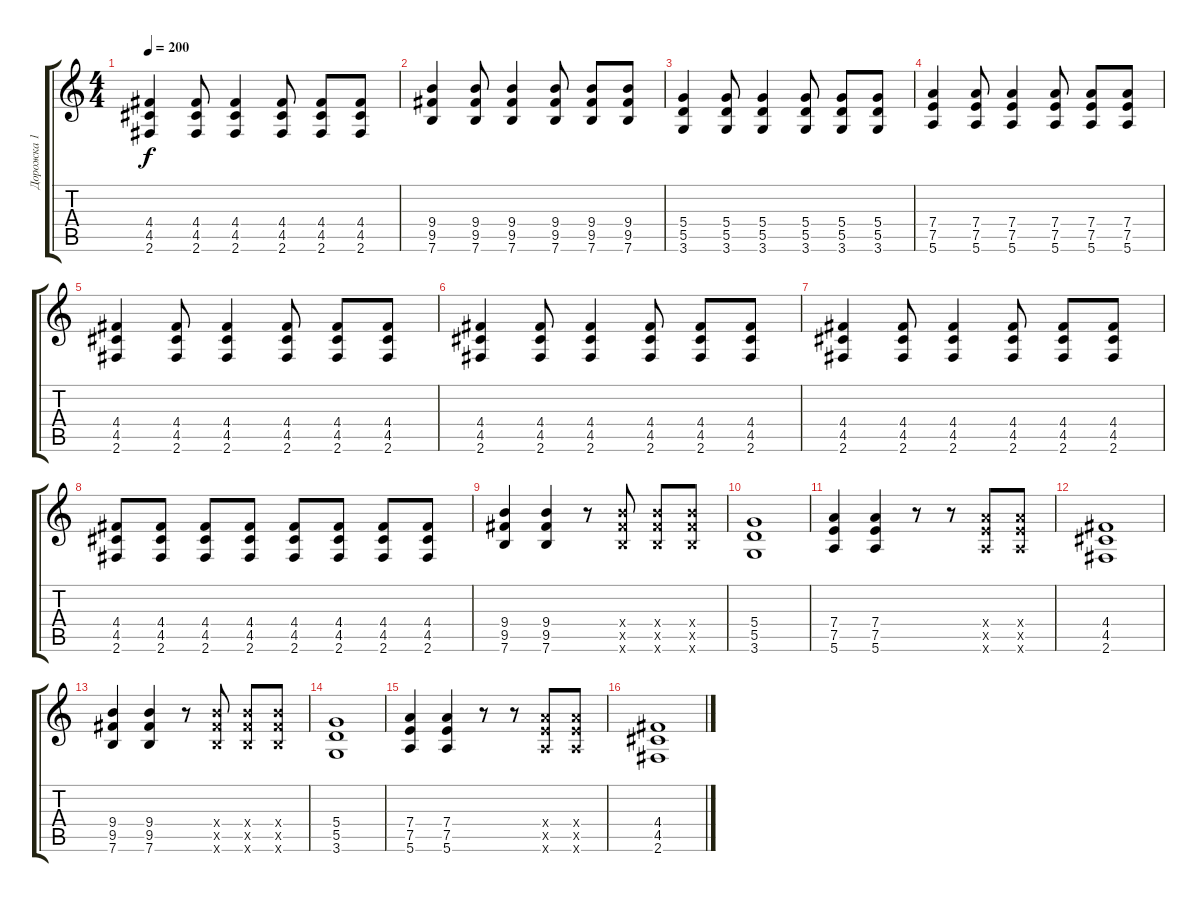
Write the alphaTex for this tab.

\track ("Дорожка 1" "Дорожка 1") {instrument distortionguitar}
\staff {score tabs}
\tuning (E4 B3 G3 D3 A2 E2) {hide}
\ts (4 4)
\tempo 200
\clef g2
\ks c
(4.4 4.5 2.6).4{dy f} (4.4 4.5 2.6).8 (4.4 4.5 2.6).4 (4.4 4.5 2.6).8 (4.4 4.5 2.6).8 (4.4 4.5 2.6).8 |
(9.4 9.5 7.6).4 (9.4 9.5 7.6).8 (9.4 9.5 7.6).4 (9.4 9.5 7.6).8 (9.4 9.5 7.6).8 (9.4 9.5 7.6).8 |
(5.4 5.5 3.6).4 (5.4 5.5 3.6).8 (5.4 5.5 3.6).4 (5.4 5.5 3.6).8 (5.4 5.5 3.6).8 (5.4 5.5 3.6).8 |
(7.4 7.5 5.6).4 (7.4 7.5 5.6).8 (7.4 7.5 5.6).4 (7.4 7.5 5.6).8 (7.4 7.5 5.6).8 (7.4 7.5 5.6).8 |
(4.4 4.5 2.6).4 (4.4 4.5 2.6).8 (4.4 4.5 2.6).4 (4.4 4.5 2.6).8 (4.4 4.5 2.6).8 (4.4 4.5 2.6).8 |
(4.4 4.5 2.6).4 (4.4 4.5 2.6).8 (4.4 4.5 2.6).4 (4.4 4.5 2.6).8 (4.4 4.5 2.6).8 (4.4 4.5 2.6).8 |
(4.4 4.5 2.6).4 (4.4 4.5 2.6).8 (4.4 4.5 2.6).4 (4.4 4.5 2.6).8 (4.4 4.5 2.6).8 (4.4 4.5 2.6).8 |
(4.4 4.5 2.6).8 (4.4 4.5 2.6).8 (4.4 4.5 2.6).8 (4.4 4.5 2.6).8 (4.4 4.5 2.6).8 (4.4 4.5 2.6).8 (4.4 4.5 2.6).8 (4.4 4.5 2.6).8 |
(9.4 9.5 7.6).4 (9.4 9.5 7.6).4 r.8 (9.4{x} 9.5{x} 7.6{x}).8 (9.4{x} 9.5{x} 7.6{x}).8 (9.4{x} 9.5{x} 7.6{x}).8 |
(5.4 5.5 3.6).1 |
(7.4 7.5 5.6).4 (7.4 7.5 5.6).4 r.8 r.8 (7.4{x} 7.5{x} 5.6{x}).8 (7.4{x} 7.5{x} 5.6{x}).8 |
(4.4 4.5 2.6).1 |
(9.4 9.5 7.6).4 (9.4 9.5 7.6).4 r.8 (9.4{x} 9.5{x} 7.6{x}).8 (9.4{x} 9.5{x} 7.6{x}).8 (9.4{x} 9.5{x} 7.6{x}).8 |
(5.4 5.5 3.6).1 |
(7.4 7.5 5.6).4 (7.4 7.5 5.6).4 r.8 r.8 (7.4{x} 7.5{x} 5.6{x}).8 (7.4{x} 7.5{x} 5.6{x}).8 |
(4.4 4.5 2.6).1
